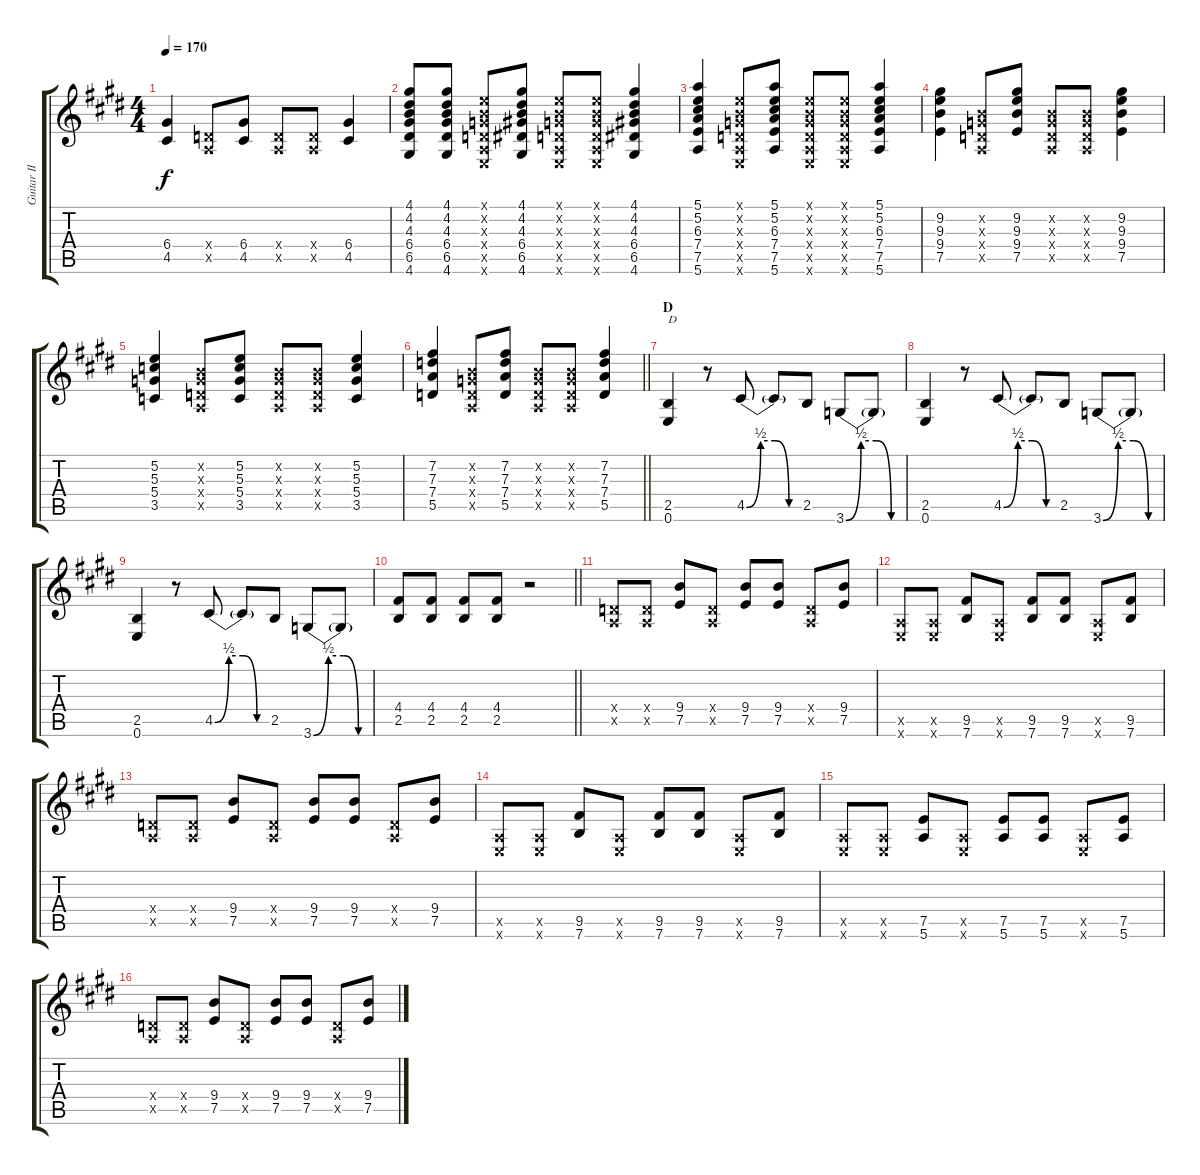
\track ("Guitar II" "Guitar II") {instrument distortionguitar}
\staff {score tabs}
\tuning (E4 B3 G3 D3 A2 E2) {hide}
\ts (4 4)
\tempo 170
\clef g2
\ks e
(6.4 4.5).4{dy f} (0.4{x} 0.5{x}).8 (6.4 4.5).8 (0.4{x} 0.5{x}).8 (0.4{x} 0.5{x}).8 (6.4 4.5).4 |
(4.1 4.2 4.3 6.4 6.5 4.6).8 (4.1 4.2 4.3 6.4 6.5 4.6).8 (0.1{x} 0.2{x} 0.3{x} 0.4{x} 0.5{x} 0.6{x}).8 (4.1 4.2 4.3 6.4 6.5 4.6).8 (0.1{x} 0.2{x} 0.3{x} 0.4{x} 0.5{x} 0.6{x}).8 (0.1{x} 0.2{x} 0.3{x} 0.4{x} 0.5{x} 0.6{x}).8 (4.1 4.2 4.3 6.4 6.5 4.6).4 |
(5.1 5.2 6.3 7.4 7.5 5.6).4 (0.1{x} 0.2{x} 0.3{x} 0.4{x} 0.5{x} 0.6{x}).8 (5.1 5.2 6.3 7.4 7.5 5.6).8 (0.1{x} 0.2{x} 0.3{x} 0.4{x} 0.5{x} 0.6{x}).8 (0.1{x} 0.2{x} 0.3{x} 0.4{x} 0.5{x} 0.6{x}).8 (5.1 5.2 6.3 7.4 7.5 5.6).4 |
(9.2 9.3 9.4 7.5).4 (0.2{x} 0.3{x} 0.4{x} 0.5{x}).8 (9.2 9.3 9.4 7.5).8 (0.2{x} 0.3{x} 0.4{x} 0.5{x}).8 (0.2{x} 0.3{x} 0.4{x} 0.5{x}).8 (9.2 9.3 9.4 7.5).4 |
(5.2 5.3 5.4 3.5).4 (0.2{x} 0.3{x} 0.4{x} 0.5{x}).8 (5.2 5.3 5.4 3.5).8 (0.2{x} 0.3{x} 0.4{x} 0.5{x}).8 (0.2{x} 0.3{x} 0.4{x} 0.5{x}).8 (5.2 5.3 5.4 3.5).4 |
\barLineRight lightlight
(7.2 7.3 7.4 5.5).4 (0.2{x} 0.3{x} 0.4{x} 0.5{x}).8 (7.2 7.3 7.4 5.5).8 (0.2{x} 0.3{x} 0.4{x} 0.5{x}).8 (0.2{x} 0.3{x} 0.4{x} 0.5{x}).8 (7.2 7.3 7.4 5.5).4 |
\section ("" "D")
(2.5 0.6).4{txt "D"} r.8 4.5{be (custom 0 0 15 2 30 2 45 0 60 0)}.8 4.5{t}.8 2.5.8 3.6{be (custom 0 0 15 2 30 2 45 0 60 0)}.8 3.6{t}.8 |
(2.5 0.6).4 r.8 4.5{be (custom 0 0 15 2 30 2 45 0 60 0)}.8 4.5{t}.8 2.5.8 3.6{be (custom 0 0 15 2 30 2 45 0 60 0)}.8 3.6{t}.8 |
(2.5 0.6).4 r.8 4.5{be (custom 0 0 15 2 30 2 45 0 60 0)}.8 4.5{t}.8 2.5.8 3.6{be (custom 0 0 15 2 30 2 45 0 60 0)}.8 3.6{t}.8 |
\barLineRight lightlight
(4.4 2.5).8 (4.4 2.5).8 (4.4 2.5).8 (4.4 2.5).8 r.2 |
(0.4{x} 0.5{x}).8 (0.4{x} 0.5{x}).8 (9.4 7.5).8 (0.4{x} 0.5{x}).8 (9.4 7.5).8 (9.4 7.5).8 (0.4{x} 0.5{x}).8 (9.4 7.5).8 |
(0.5{x} 0.6{x}).8 (0.5{x} 0.6{x}).8 (9.5 7.6).8 (0.5{x} 0.6{x}).8 (9.5 7.6).8 (9.5 7.6).8 (0.5{x} 0.6{x}).8 (9.5 7.6).8 |
(0.4{x} 0.5{x}).8 (0.4{x} 0.5{x}).8 (9.4 7.5).8 (0.4{x} 0.5{x}).8 (9.4 7.5).8 (9.4 7.5).8 (0.4{x} 0.5{x}).8 (9.4 7.5).8 |
(0.5{x} 0.6{x}).8 (0.5{x} 0.6{x}).8 (9.5 7.6).8 (0.5{x} 0.6{x}).8 (9.5 7.6).8 (9.5 7.6).8 (0.5{x} 0.6{x}).8 (9.5 7.6).8 |
(0.5{x} 0.6{x}).8 (0.5{x} 0.6{x}).8 (7.5 5.6).8 (0.5{x} 0.6{x}).8 (7.5 5.6).8 (7.5 5.6).8 (0.5{x} 0.6{x}).8 (7.5 5.6).8 |
(0.4{x} 0.5{x}).8 (0.4{x} 0.5{x}).8 (9.4 7.5).8 (0.4{x} 0.5{x}).8 (9.4 7.5).8 (9.4 7.5).8 (0.4{x} 0.5{x}).8 (9.4 7.5).8
